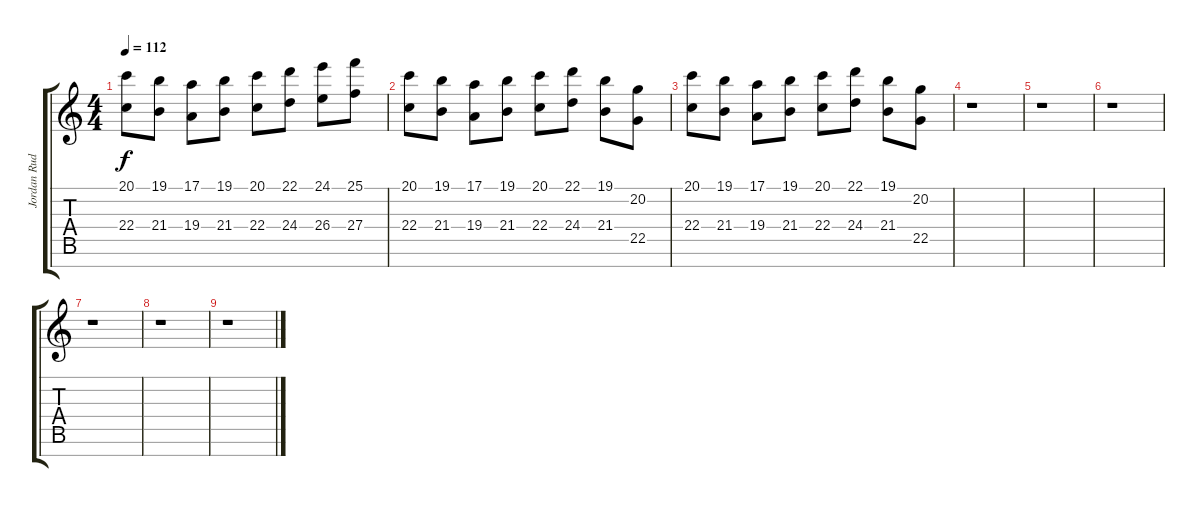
\track ("Jordan Rudess" "Jordan Rud") {instrument lead2sawtooth}
\staff {score tabs}
\tuning (E4 B3 G3 D3 A2 E2 B1) {hide}
\ts (4 4)
\tempo 112
\clef g2
\ks c
(20.1 22.4).8{dy f instrument stringensemble1} (19.1 21.4).8 (17.1 19.4).8 (19.1 21.4).8 (20.1 22.4).8 (22.1 24.4).8 (24.1 26.4).8 (25.1 27.4).8 |
(20.1 22.4).8{instrument stringensemble1} (19.1 21.4).8 (17.1 19.4).8 (19.1 21.4).8 (20.1 22.4).8 (22.1 24.4).8 (19.1 21.4).8 (20.2 22.5).8 |
(20.1 22.4).8{instrument stringensemble1} (19.1 21.4).8 (17.1 19.4).8 (19.1 21.4).8 (20.1 22.4).8 (22.1 24.4).8 (19.1 21.4).8 (20.2 22.5).8 |
r.1 |
r.1 |
r.1 |
r.1 |
r.1 |
r.1
